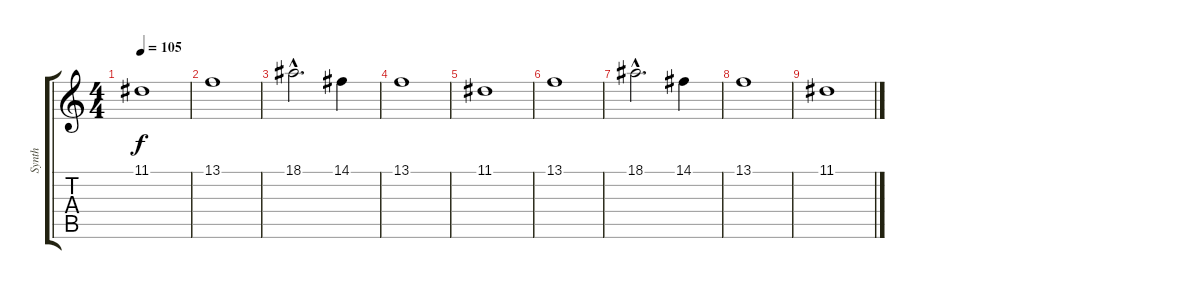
\track ("Synth" "Synth") {instrument electricpiano2}
\staff {score tabs}
\tuning (E4 B3 G3 D3 A2 E2) {hide}
\ts (4 4)
\tempo 105
\clef g2
\ks c
11.1.1{dy f} |
13.1.1 |
18.1{hac}.2{d} 14.1.4 |
13.1.1 |
11.1.1 |
13.1.1 |
18.1{hac}.2{d} 14.1.4 |
13.1.1 |
11.1.1
